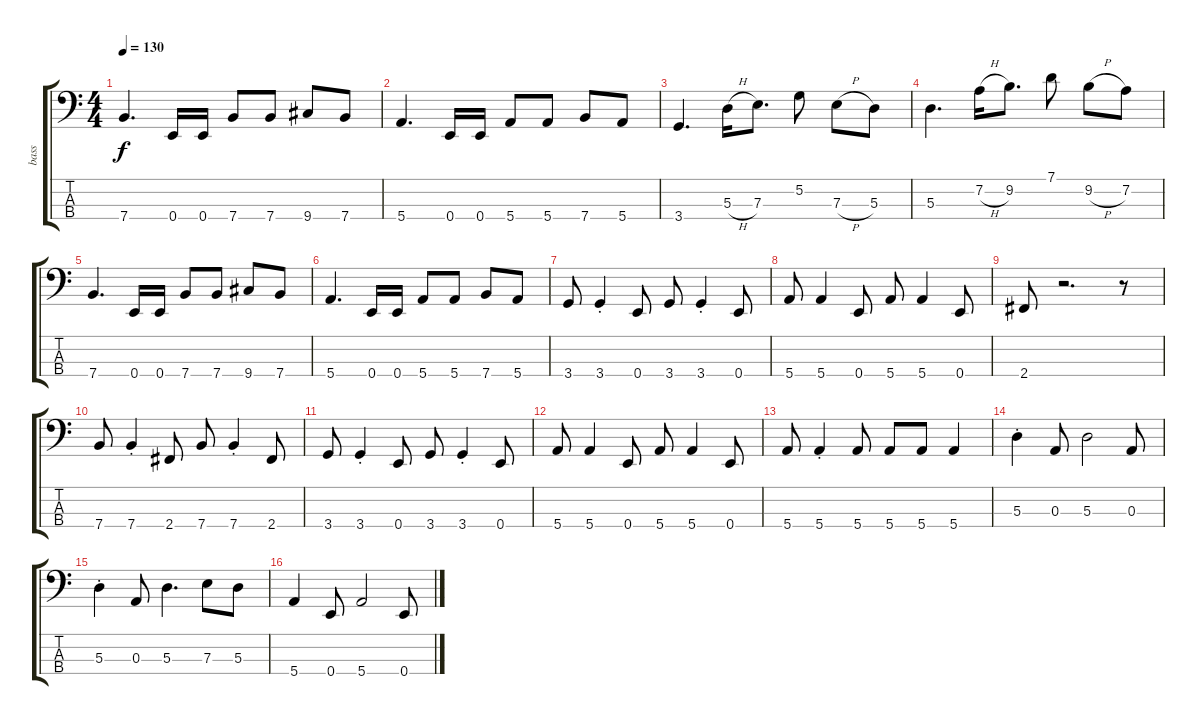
\track ("bass" "bass") {instrument electricbassfinger}
\staff {score tabs}
\tuning (G2 D2 A1 E1) {hide}
\ts (4 4)
\tempo 130
\clef f4
\ks c
7.4.4{d dy f} 0.4.16 0.4.16 7.4.8 7.4.8 9.4.8 7.4.8 |
5.4.4{d} 0.4.16 0.4.16 5.4.8 5.4.8 7.4.8 5.4.8 |
3.4.4{d} 5.3{h}.16 7.3.8{d} 5.2.8 7.3{h}.8 5.3.8 |
5.3.4{d} 7.2{h}.16 9.2.8{d} 7.1.8 9.2{h}.8 7.2.8 |
7.4.4{d} 0.4.16 0.4.16 7.4.8 7.4.8 9.4.8 7.4.8 |
5.4.4{d} 0.4.16 0.4.16 5.4.8 5.4.8 7.4.8 5.4.8 |
3.4.8 3.4{st}.4 0.4.8 3.4.8 3.4{st}.4 0.4.8 |
5.4.8 5.4.4 0.4.8 5.4.8 5.4.4 0.4.8 |
2.4.8 r.2{d} r.8 |
7.4.8 7.4{st}.4 2.4.8 7.4.8 7.4{st}.4 2.4.8 |
3.4.8 3.4{st}.4 0.4.8 3.4.8 3.4{st}.4 0.4.8 |
5.4.8 5.4.4 0.4.8 5.4.8 5.4.4 0.4.8 |
5.4.8 5.4{st}.4 5.4.8 5.4.8 5.4.8 5.4.4 |
5.3{st}.4 0.3.8 5.3.2 0.3.8 |
5.3{st}.4 0.3.8 5.3.4{d} 7.3.8 5.3.8 |
5.4.4 0.4.8 5.4.2 0.4.8
